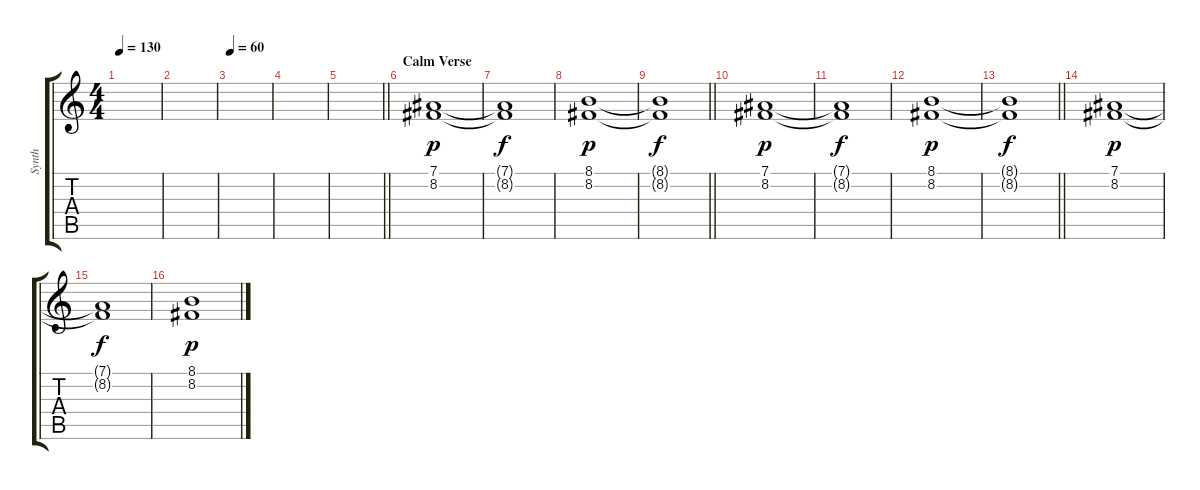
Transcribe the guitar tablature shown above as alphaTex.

\track ("Synth" "Synth") {instrument pad4choir}
\staff {score tabs}
\tuning (Eb4 Bb3 Gb3 Db3 Ab2 Eb2) {hide}
\ts (4 4)
\tempo 130
\clef g2
\ks c
|
|
\tempo 60
|
|
\barLineRight lightlight
|
\section ("" "Calm Verse")
(7.1 8.2).1{dy p} |
(7.1{t} 8.2{t}).1{dy f} |
(8.1 8.2).1{dy p} |
\barLineRight lightlight
(8.1{t} 8.2{t}).1{dy f} |
(7.1 8.2).1{dy p} |
(7.1{t} 8.2{t}).1{dy f} |
(8.1 8.2).1{dy p} |
\barLineRight lightlight
(8.1{t} 8.2{t}).1{dy f} |
(7.1 8.2).1{dy p} |
(7.1{t} 8.2{t}).1{dy f} |
(8.1 8.2).1{dy p}
